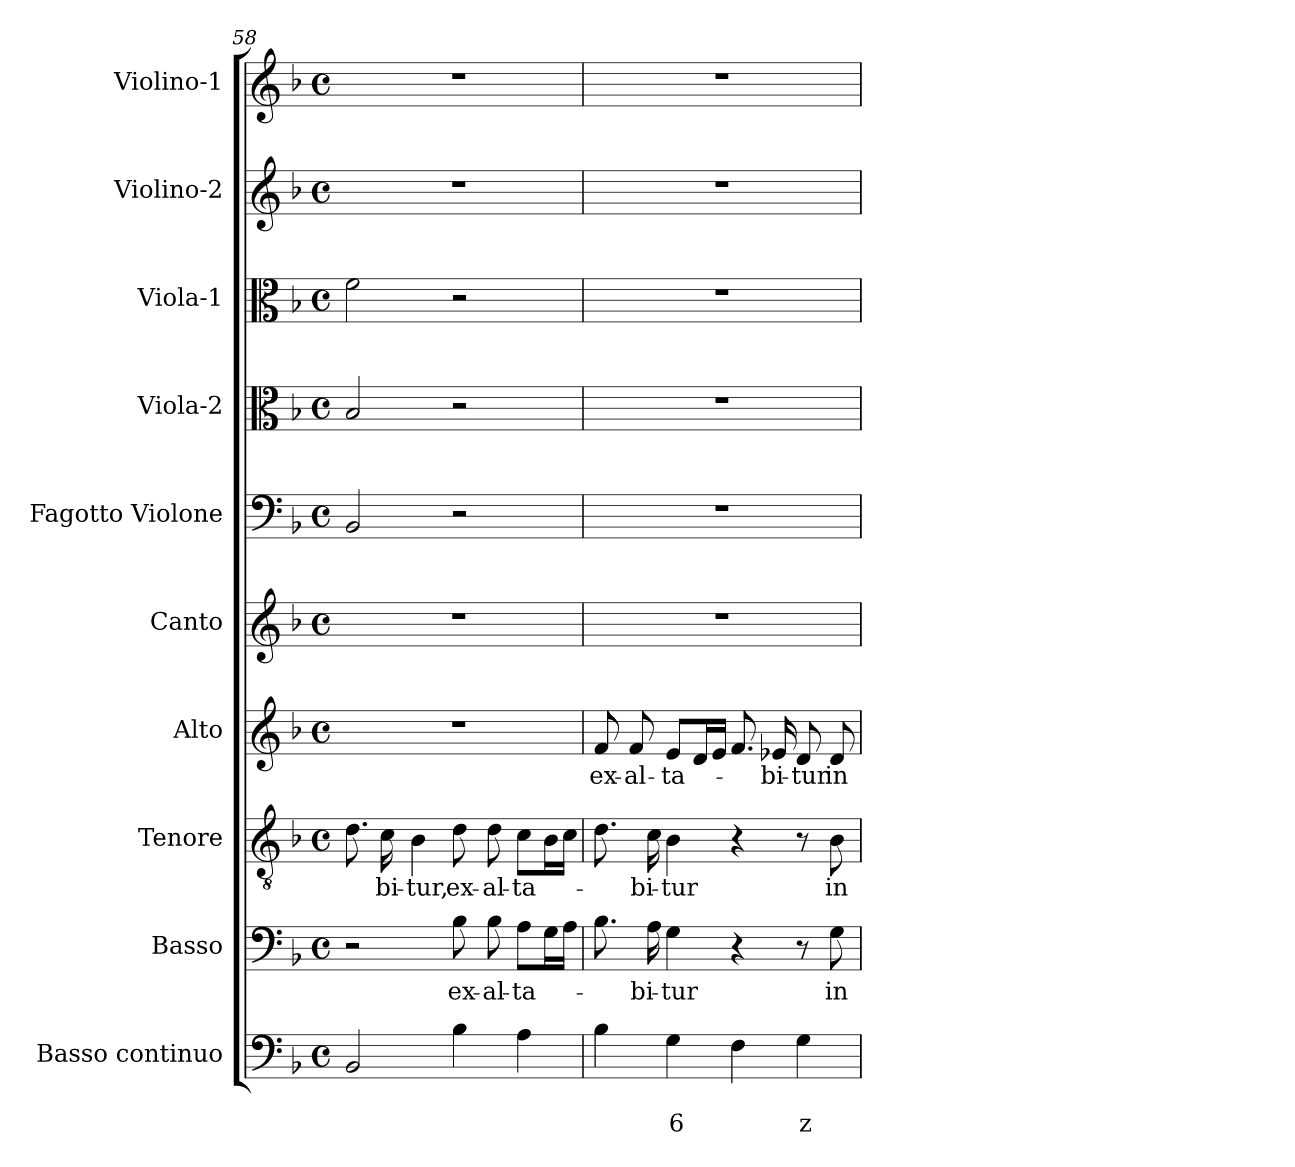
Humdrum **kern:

**kern	**text	**text	**kern	**text	**kern	**text	**kern	**text	**kern	**kern	**kern	**kern	**kern	**kern
*part10	*part10	*part10	*part9	*part9	*part8	*part8	*part7	*part7	*part6	*part5	*part4	*part3	*part2	*part1
*staff10	*staff10	*staff10	*staff9	*staff9	*staff8	*staff8	*staff7	*staff7	*staff6	*staff5	*staff4	*staff3	*staff2	*staff1
*I"Basso continuo	*	*	*I"Basso	*	*I"Tenore	*	*I"Alto	*	*I"Canto	*I"Fagotto Violone	*I"Viola-2	*I"Viola-1	*I"Violino-2	*I"Violino-1
*I'BC	*	*	*I'B	*	*I'T	*	*I'A	*	*I'C	*I'Fg	*I'Va2	*I'Va1	*I'Vi2	*I'Vi1
*clefF4	*	*	*clefF4	*	*clefGv2	*	*clefG2	*	*clefG2	*clefF4	*clefC3	*clefC3	*clefG2	*clefG2
*k[b-]	*	*	*k[b-]	*	*k[b-]	*	*k[b-]	*	*k[b-]	*k[b-]	*k[b-]	*k[b-]	*k[b-]	*k[b-]
*F:	*	*	*F:	*	*F:	*	*F:	*	*F:	*F:	*F:	*F:	*F:	*F:
*M4/4	*	*	*M4/4	*	*M4/4	*	*M4/4	*	*M4/4	*M4/4	*M4/4	*M4/4	*M4/4	*M4/4
*met(c)	*	*	*met(c)	*	*met(c)	*	*met(c)	*	*met(c)	*met(c)	*met(c)	*met(c)	*met(c)	*met(c)
=58	=58	=58	=58	=58	=58	=58	=58	=58	=58	=58	=58	=58	=58	=58
2BB-/	.	.	2r	.	8.d\	.	1r	.	1r	2BB-/	2B-/	2f\	1r	1r
!	!	!	!	!	!	!LO:LY:b	!	!	!	!	!	!	!	!
.	.	.	.	.	16c\	-bi-	.	.	.	.	.	.	.	.
!	!	!	!	!	!	!LO:LY:b	!	!	!	!	!	!	!	!
.	.	.	.	.	4B-\	-tur,	.	.	.	.	.	.	.	.
!	!	!	!	!LO:LY:b	!	!	!	!	!	!	!	!	!	!
!	!	!	!	!	!	!LO:LY:b	!	!	!	!	!	!	!	!
4B-\	.	.	8B-\	ex-	8d\	ex-	.	.	.	2r	2r	2r	.	.
!	!	!	!	!LO:LY:b	!	!	!	!	!	!	!	!	!	!
!	!	!	!	!	!	!LO:LY:b	!	!	!	!	!	!	!	!
.	.	.	8B-\	-al-	8d\	-al-	.	.	.	.	.	.	.	.
!	!	!	!	!LO:LY:b	!	!	!	!	!	!	!	!	!	!
!	!	!	!	!	!	!LO:LY:b	!	!	!	!	!	!	!	!
4A\	.	.	8A\L	-ta-	8c\L	-ta-	.	.	.	.	.	.	.	.
.	.	.	16G\L	.	16B-\L	.	.	.	.	.	.	.	.	.
.	.	.	16A\JJ	.	16c\JJ	.	.	.	.	.	.	.	.	.
=59	=59	=59	=59	=59	=59	=59	=59	=59	=59	=59	=59	=59	=59	=59
!	!	!	!	!	!	!	!	!LO:LY:b	!	!	!	!	!	!
4B-\	.	.	8.B-\	.	8.d\	.	8f/	ex-	1r	1r	1r	1r	1r	1r
!	!	!	!	!	!	!	!	!LO:LY:b	!	!	!	!	!	!
.	.	.	.	.	.	.	8f/	-al-	.	.	.	.	.	.
!	!	!	!	!LO:LY:b	!	!	!	!	!	!	!	!	!	!
!	!	!	!	!	!	!LO:LY:b	!	!	!	!	!	!	!	!
.	.	.	16A\	-bi-	16c\	-bi-	.	.	.	.	.	.	.	.
!	!	!LO:LY:b	!	!	!	!	!	!	!	!	!	!	!	!
!	!	!	!	!LO:LY:b	!	!	!	!	!	!	!	!	!	!
!	!	!	!	!	!	!LO:LY:b	!	!	!	!	!	!	!	!
!	!	!	!	!	!	!	!	!LO:LY:b	!	!	!	!	!	!
4G\	.	6	4G\	-tur	4B-\	-tur	8e/L	-ta-	.	.	.	.	.	.
.	.	.	.	.	.	.	16d/L	.	.	.	.	.	.	.
.	.	.	.	.	.	.	16e/JJ	.	.	.	.	.	.	.
4F\	.	.	4r	.	4r	.	8.f/	.	.	.	.	.	.	.
!	!	!	!	!	!	!	!	!LO:LY:b	!	!	!	!	!	!
.	.	.	.	.	.	.	16e-X/	-bi-	.	.	.	.	.	.
!	!	!LO:LY:b	!	!	!	!	!	!	!	!	!	!	!	!
!	!	!	!	!	!	!	!	!LO:LY:b	!	!	!	!	!	!
4G\	.	z	8r	.	8r	.	8d/	-tur	.	.	.	.	.	.
!	!	!	!	!LO:LY:b	!	!	!	!	!	!	!	!	!	!
!	!	!	!	!	!	!LO:LY:b	!	!	!	!	!	!	!	!
!	!	!	!	!	!	!	!	!LO:LY:b	!	!	!	!	!	!
.	.	.	8G\	in	8B-\	in	8d/	in	.	.	.	.	.	.
=	=	=	=	=	=	=	=	=	=	=	=	=	=	=
*-	*-	*-	*-	*-	*-	*-	*-	*-	*-	*-	*-	*-	*-	*-
